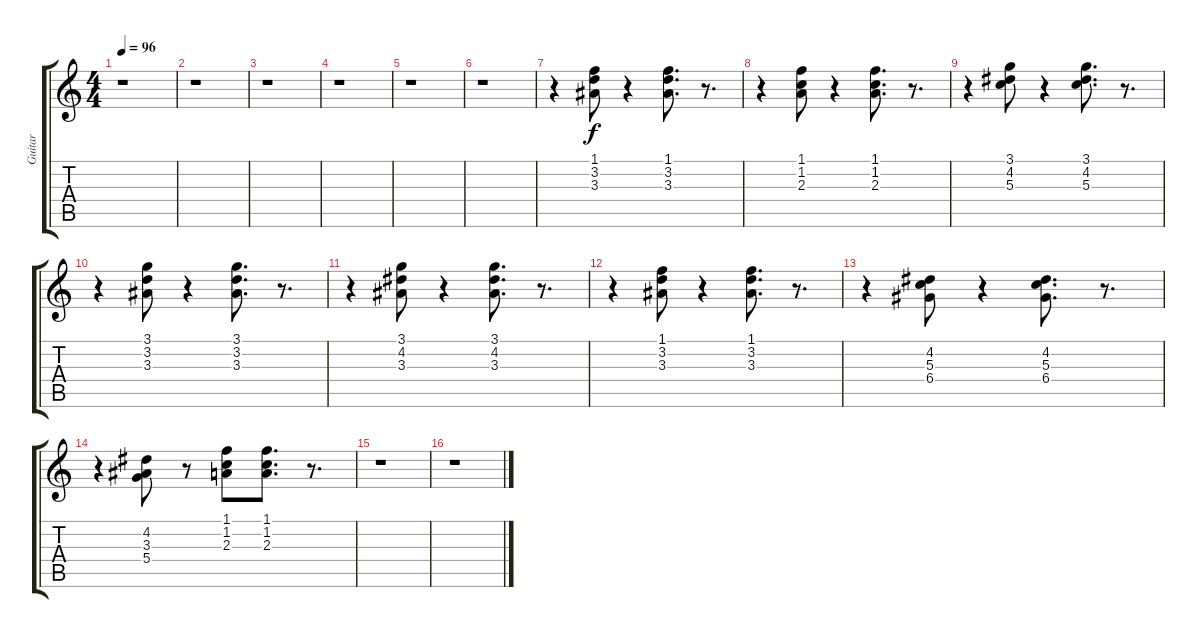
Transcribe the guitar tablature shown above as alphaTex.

\track ("Guitar" "Guitar") {instrument distortionguitar}
\staff {score tabs}
\tuning (E4 B3 G3 D3 A2 E2) {hide}
\ts (4 4)
\tempo 96
\clef g2
\ks c
r.1{dy f} |
r.1 |
r.1 |
r.1 |
r.1 |
r.1 |
r.4 (1.1 3.2 3.3).8{instrument overdrivenguitar} r.4 (1.1 3.2 3.3).8{d} r.8{d} |
r.4 (1.1 1.2 2.3).8 r.4 (1.1 1.2 2.3).8{d} r.8{d} |
r.4 (3.1 4.2 5.3).8 r.4 (3.1 4.2 5.3).8{d} r.8{d} |
r.4 (3.1 3.2 3.3).8 r.4 (3.1 3.2 3.3).8{d} r.8{d} |
r.4 (3.1 4.2 3.3).8 r.4 (3.1 4.2 3.3).8{d} r.8{d} |
r.4 (1.1 3.2 3.3).8 r.4 (1.1 3.2 3.3).8{d} r.8{d} |
r.4 (4.2 5.3 6.4).8 r.4 (4.2 5.3 6.4).8{d} r.8{d} |
r.4 (4.2 3.3 5.4).8 r.8 (1.1 1.2 2.3).8 (1.1 1.2 2.3).8{d} r.8{d} |
r.1 |
r.1
